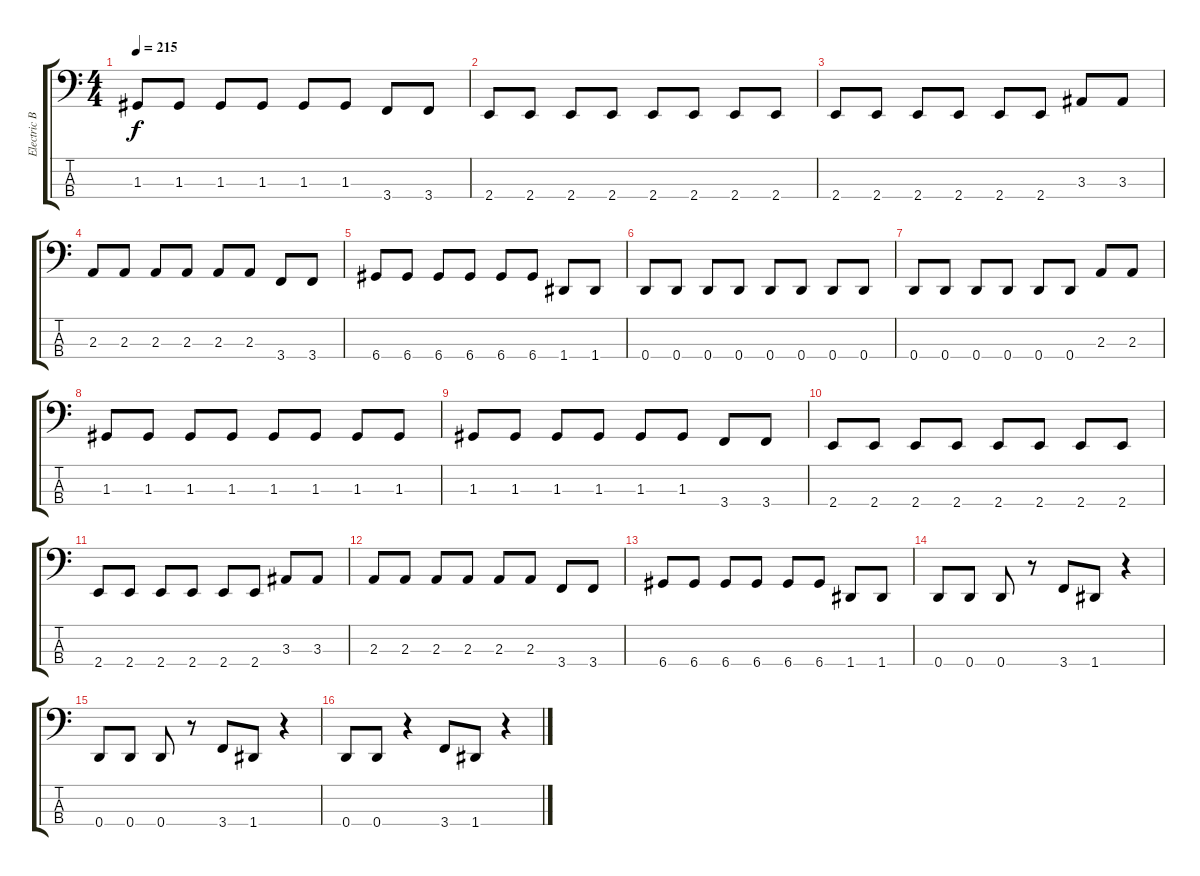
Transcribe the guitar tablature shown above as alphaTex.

\track ("Electric Bass" "Electric B") {instrument electricbassfinger}
\staff {score tabs}
\tuning (F2 C2 G1 D1) {hide}
\ts (4 4)
\tempo 215
\clef f4
\ks c
1.3.8{dy f} 1.3.8 1.3.8 1.3.8 1.3.8 1.3.8 3.4.8 3.4.8 |
2.4.8 2.4.8 2.4.8 2.4.8 2.4.8 2.4.8 2.4.8 2.4.8 |
2.4.8 2.4.8 2.4.8 2.4.8 2.4.8 2.4.8 3.3.8 3.3.8 |
2.3.8 2.3.8 2.3.8 2.3.8 2.3.8 2.3.8 3.4.8 3.4.8 |
6.4.8 6.4.8 6.4.8 6.4.8 6.4.8 6.4.8 1.4.8 1.4.8 |
0.4.8 0.4.8 0.4.8 0.4.8 0.4.8 0.4.8 0.4.8 0.4.8 |
0.4.8 0.4.8 0.4.8 0.4.8 0.4.8 0.4.8 2.3.8 2.3.8 |
1.3.8 1.3.8 1.3.8 1.3.8 1.3.8 1.3.8 1.3.8 1.3.8 |
1.3.8 1.3.8 1.3.8 1.3.8 1.3.8 1.3.8 3.4.8 3.4.8 |
2.4.8 2.4.8 2.4.8 2.4.8 2.4.8 2.4.8 2.4.8 2.4.8 |
2.4.8 2.4.8 2.4.8 2.4.8 2.4.8 2.4.8 3.3.8 3.3.8 |
2.3.8 2.3.8 2.3.8 2.3.8 2.3.8 2.3.8 3.4.8 3.4.8 |
6.4.8 6.4.8 6.4.8 6.4.8 6.4.8 6.4.8 1.4.8 1.4.8 |
0.4.8 0.4.8 0.4.8 r.8 3.4.8 1.4.8 r.4 |
0.4.8 0.4.8 0.4.8 r.8 3.4.8 1.4.8 r.4 |
0.4.8 0.4.8 r.4 3.4.8 1.4.8 r.4
